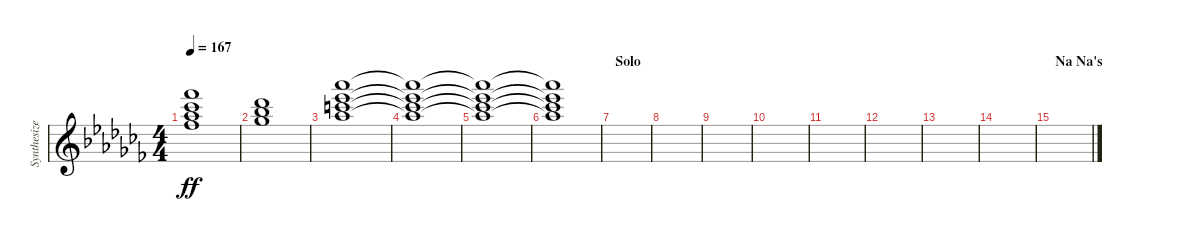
\track ("Synthesizer (Staff 1)" "Synthesize") {instrument pad3polysynth}
\staff {score}
\tuning (E4 B3 G3 D3 A2 E2 B1) {hide}
\ts (4 4)
\tempo 167
\clef g2
\ks abminor
(24.1 17.2 28.3 30.4).1{dy ff} |
(14.1 23.2 30.3).1 |
(28.1 28.2 29.3 30.4).1{volume 11} |
(28.1{t} 28.2{t} 29.3{t} 30.4{t}).1 |
(28.1{t} 28.2{t} 29.3{t} 30.4{t}).1 |
(28.1{t} 28.2{t} 29.3{t} 30.4{t}).1 |
\section ("" "Solo")
|
|
|
|
|
|
|
|
\section ("" "Na Na's")
